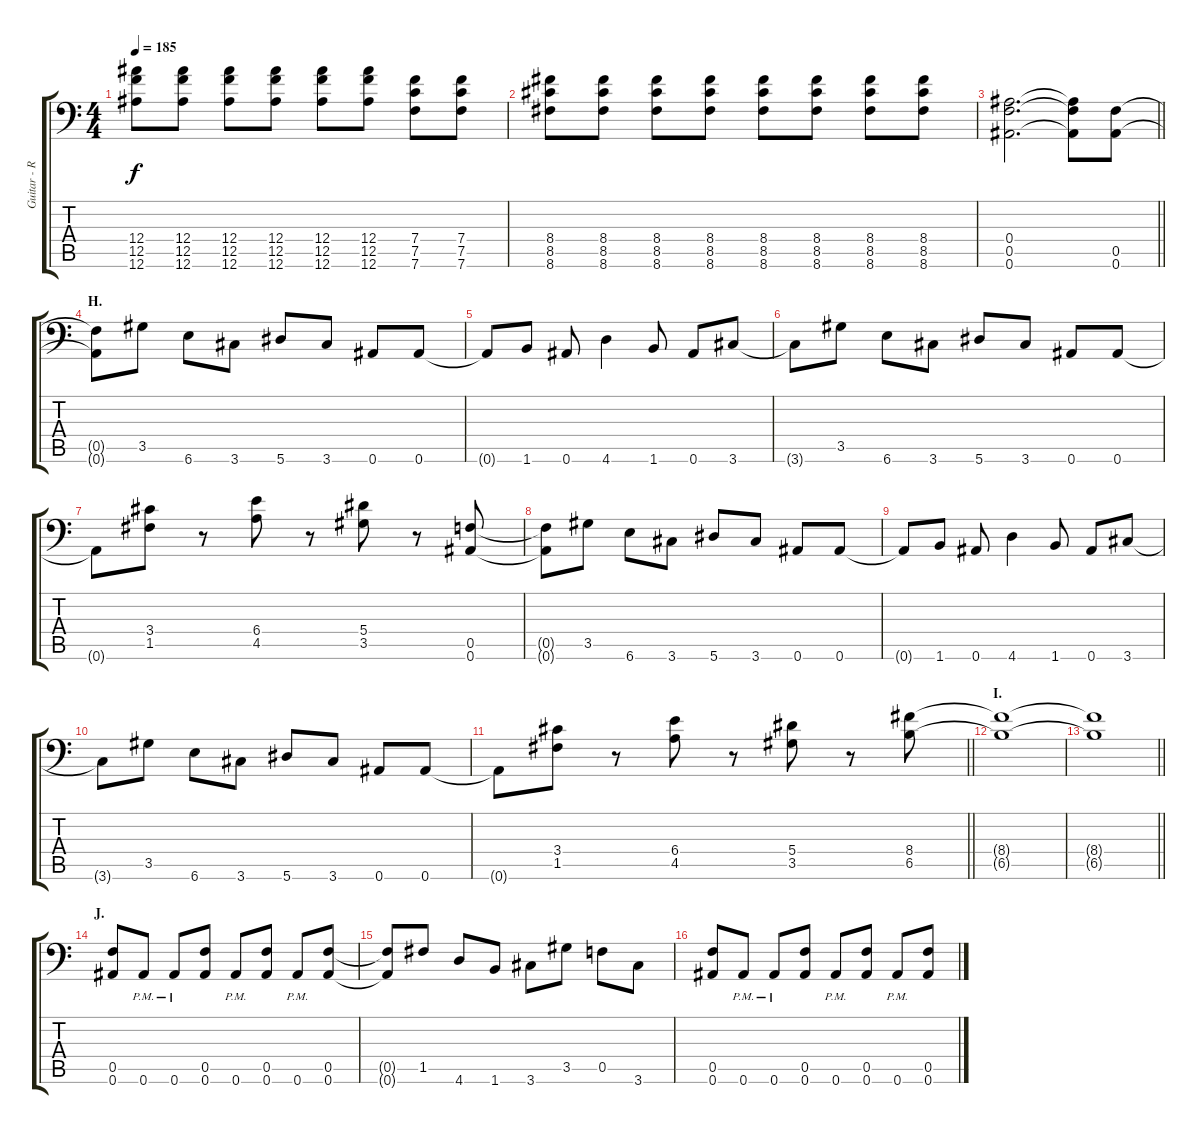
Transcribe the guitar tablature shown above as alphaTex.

\track ("Guitar - Right" "Guitar - R") {instrument distortionguitar}
\staff {score tabs}
\tuning (C4 G3 Eb3 Bb2 F2 Bb1) {hide}
\ts (4 4)
\tempo 185
\clef f4
\ks c
(12.4 12.5 12.6).8{dy f} (12.4 12.5 12.6).8 (12.4 12.5 12.6).8 (12.4 12.5 12.6).8 (12.4 12.5 12.6).8 (12.4 12.5 12.6).8 (7.4 7.5 7.6).8 (7.4 7.5 7.6).8 |
(8.4 8.5 8.6).8 (8.4 8.5 8.6).8 (8.4 8.5 8.6).8 (8.4 8.5 8.6).8 (8.4 8.5 8.6).8 (8.4 8.5 8.6).8 (8.4 8.5 8.6).8 (8.4 8.5 8.6).8 |
\barLineRight lightlight
(0.4 0.5 0.6).2{d} (0.4{t} 0.5{t} 0.6{t}).8 (0.5 0.6).8 |
\section ("" "H.")
(0.5{t} 0.6{t}).8 3.5.8 6.6.8 3.6.8 5.6.8 3.6.8 0.6.8 0.6.8 |
0.6{t}.8 1.6.8 0.6.8 4.6.4 1.6.8 0.6.8 3.6.8 |
3.6{t}.8 3.5.8 6.6.8 3.6.8 5.6.8 3.6.8 0.6.8 0.6.8 |
0.6{t}.8 (3.4 1.5).8 r.8 (6.4 4.5).8 r.8 (5.4 3.5).8 r.8 (0.5 0.6).8 |
(0.5{t} 0.6{t}).8 3.5.8 6.6.8 3.6.8 5.6.8 3.6.8 0.6.8 0.6.8 |
0.6{t}.8 1.6.8 0.6.8 4.6.4 1.6.8 0.6.8 3.6.8 |
3.6{t}.8 3.5.8 6.6.8 3.6.8 5.6.8 3.6.8 0.6.8 0.6.8 |
\barLineRight lightlight
0.6{t}.8 (3.4 1.5).8 r.8 (6.4 4.5).8 r.8 (5.4 3.5).8 r.8 (8.4 6.5).8 |
\section ("" "I.")
(8.4{t} 6.5{t}).1 |
\barLineRight lightlight
(8.4{t} 6.5{t}).1 |
\section ("" "J.")
(0.5 0.6).8 0.6{pm}.8 0.6{pm}.8 (0.5 0.6).8 0.6{pm}.8 (0.5 0.6).8 0.6{pm}.8 (0.5 0.6).8 |
(0.5{t} 0.6{t}).8 1.5.8 4.6.8 1.6.8 3.6.8 3.5.8 0.5.8 3.6.8 |
(0.5 0.6).8 0.6{pm}.8 0.6{pm}.8 (0.5 0.6).8 0.6{pm}.8 (0.5 0.6).8 0.6{pm}.8 (0.5 0.6).8
